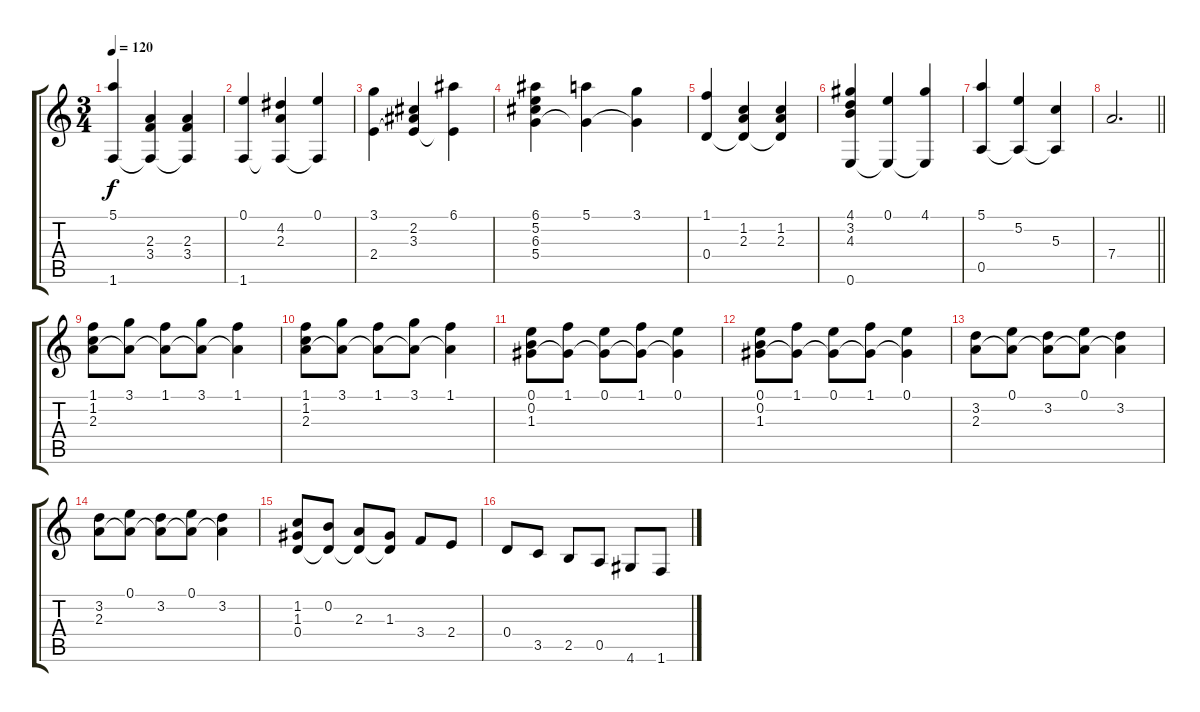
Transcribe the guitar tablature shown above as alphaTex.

\track "" {instrument acousticguitarsteel}
\staff {score tabs}
\tuning (E4 B3 G3 D3 A2 E2) {hide}
\ts (3 4)
\tempo 120
\clef g2
\ks c
(5.1 1.6).4{dy f} (2.3 3.4 1.6{t}).4 (2.3 3.4 1.6{t}).4 |
(0.1 1.6).4 (4.2 2.3 1.6{t}).4 (0.1 1.6{t}).4 |
(3.1 2.4).4 (2.2 3.3 2.4{t}).4 (6.1 2.4{t}).4 |
(6.1 5.2 6.3 5.4).4 (5.1 5.4{t}).4 (3.1 5.4{t}).4 |
(1.1 0.4).4 (1.2 2.3 0.4{t}).4 (1.2 2.3 0.4{t}).4 |
(4.1 3.2 4.3 0.6).4 (0.1 0.6{t}).4 (4.1 0.6{t}).4 |
(5.1 0.5).4 (5.2 0.5{t}).4 (5.3 0.5{t}).4 |
\barLineRight lightlight
7.4.2{d} |
(1.1 1.2 2.3).8 (3.1 2.3{t}).8 (1.1 2.3{t}).8 (3.1 2.3{t}).8 (1.1 2.3{t}).4 |
(1.1 1.2 2.3).8 (3.1 2.3{t}).8 (1.1 2.3{t}).8 (3.1 2.3{t}).8 (1.1 2.3{t}).4 |
(0.1 0.2 1.3).8 (1.1 1.3{t}).8 (0.1 1.3{t}).8 (1.1 1.3{t}).8 (0.1 1.3{t}).4 |
(0.1 0.2 1.3).8 (1.1 1.3{t}).8 (0.1 1.3{t}).8 (1.1 1.3{t}).8 (0.1 1.3{t}).4 |
(3.2 2.3).8 (0.1 2.3{t}).8 (3.2 2.3{t}).8 (0.1 2.3{t}).8 (3.2 2.3{t}).4 |
(3.2 2.3).8 (0.1 2.3{t}).8 (3.2 2.3{t}).8 (0.1 2.3{t}).8 (3.2 2.3{t}).4 |
(1.2 1.3 0.4).8 (0.2 0.4{t}).8 (2.3 0.4{t}).8 (1.3 0.4{t}).8 3.4.8 2.4.8 |
0.4.8 3.5.8 2.5.8 0.5.8 4.6.8 1.6.8
